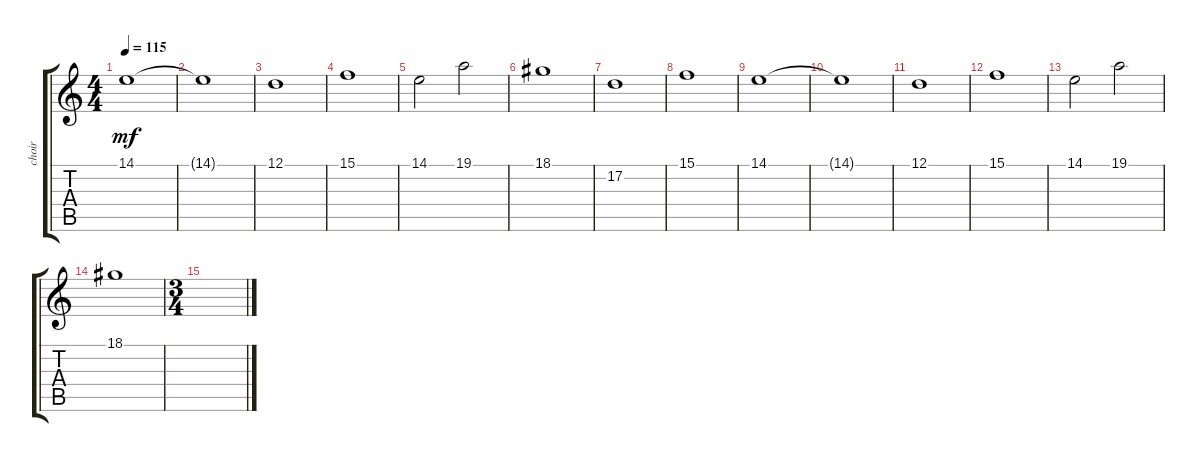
\track ("choir" "choir") {instrument choiraahs}
\staff {score tabs}
\tuning (D4 A3 F3 C3 G2 C2) {hide}
\ts (4 4)
\tempo 115
\clef g2
\ks c
14.1.1{dy mf} |
14.1{t}.1 |
12.1.1 |
15.1.1 |
14.1.2 19.1.2 |
18.1.1 |
17.2.1 |
15.1.1 |
14.1.1 |
14.1{t}.1 |
12.1.1 |
15.1.1 |
14.1.2 19.1.2 |
18.1.1 |
\ts (3 4)
